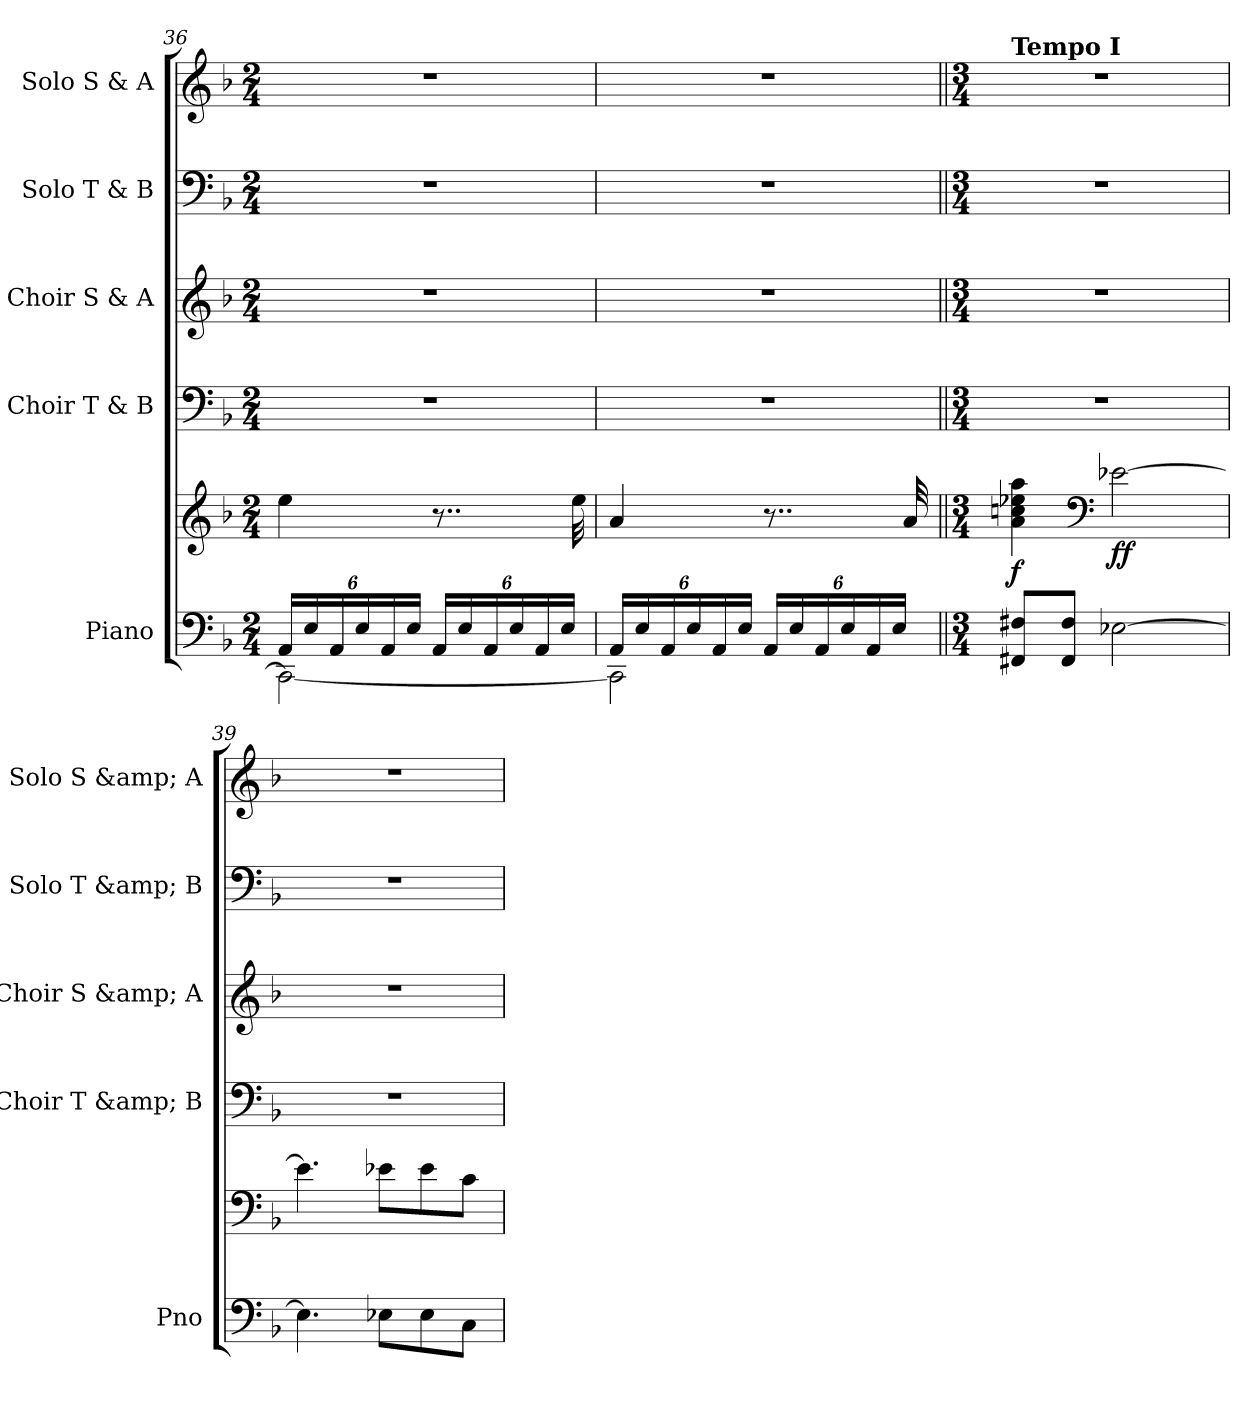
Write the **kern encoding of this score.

**kern	**kern	**dynam	**kern	**kern	**kern	**kern
*part5	*part5	*part5	*part4	*part3	*part2	*part1
*staff6	*staff5	*staff5/6	*staff4	*staff3	*staff2	*staff1
*I"Piano	*	*	*I"Choir T &amp; B	*I"Choir S &amp; A	*I"Solo T &amp; B	*I"Solo S &amp; A
*I'Pno	*	*	*I'Choir T &amp; B	*I'Choir S &amp; A	*I'Solo T &amp; B	*I'Solo S &amp; A
!!LO:PB:g=z
*clefF4	*clefG2	*	*clefF4	*clefG2	*clefF4	*clefG2
*k[b-]	*k[b-]	*	*k[b-]	*k[b-]	*k[b-]	*k[b-]
*M2/4	*M2/4	*	*M2/4	*M2/4	*M2/4	*M2/4
*Xbrackettup	*	*	*	*	*	*
=36	=36	=36	=36	=36	=36	=36
*^	*	*	*	*	*	*
24AA!/LL	2CC#\_	4ee\	.	2r	2r	2r	2r
24E!/	.	.	.	.	.	.	.
24AA!/	.	.	.	.	.	.	.
24E!/	.	.	.	.	.	.	.
24AA!/	.	.	.	.	.	.	.
24E!/JJ	.	.	.	.	.	.	.
24AA!/LL	.	8..r	.	.	.	.	.
24E!/	.	.	.	.	.	.	.
24AA!/	.	.	.	.	.	.	.
24E!/	.	.	.	.	.	.	.
24AA!/	.	.	.	.	.	.	.
24E!/JJ	.	.	.	.	.	.	.
.	.	32ee\	.	.	.	.	.
=37	=37	=37	=37	=37	=37	=37	=37
24AA!/LL	2CC#\]	4a/	.	2r	2r	2r	2r
24E!/	.	.	.	.	.	.	.
24AA!/	.	.	.	.	.	.	.
24E!/	.	.	.	.	.	.	.
24AA!/	.	.	.	.	.	.	.
24E!/JJ	.	.	.	.	.	.	.
24AA!/LL	.	8..r	.	.	.	.	.
24E!/	.	.	.	.	.	.	.
24AA!/	.	.	.	.	.	.	.
24E!/	.	.	.	.	.	.	.
24AA!/	.	.	.	.	.	.	.
24E!/JJ	.	.	.	.	.	.	.
.	.	32a/	.	.	.	.	.
*v	*v	*	*	*	*	*	*
=38||	=38||	=38||	=38||	=38||	=38||	=38||
*M3/4	*M3/4	*	*M3/4	*M3/4	*M3/4	*M3/4
!	!	!	!	!	!	!LO:TX:a:B:t=Tempo I
!	!	!LO:DY:b	!	!	!	!
8FF#X/ 8F#X/L	4a\ 4ccn\ 4ee-X\ 4aa\	f	2.r	2.r	2.r	2.r
8FF#/ 8F#/J	.	.	.	.	.	.
*	*clefF4	*	*	*	*	*
!	!	!LO:DY:b	!	!	!	!
[2E-X\	[2e-X\	ff	.	.	.	.
=39	=39	=39	=39	=39	=39	=39
4.E-\]	4.e-\]	.	2.r	2.r	2.r	2.r
8E-X\L	8e-X\L	.	.	.	.	.
8E-\	8e-\	.	.	.	.	.
8C\J	8c\J	.	.	.	.	.
=	=	=	=	=	=	=
*-	*-	*-	*-	*-	*-	*-
